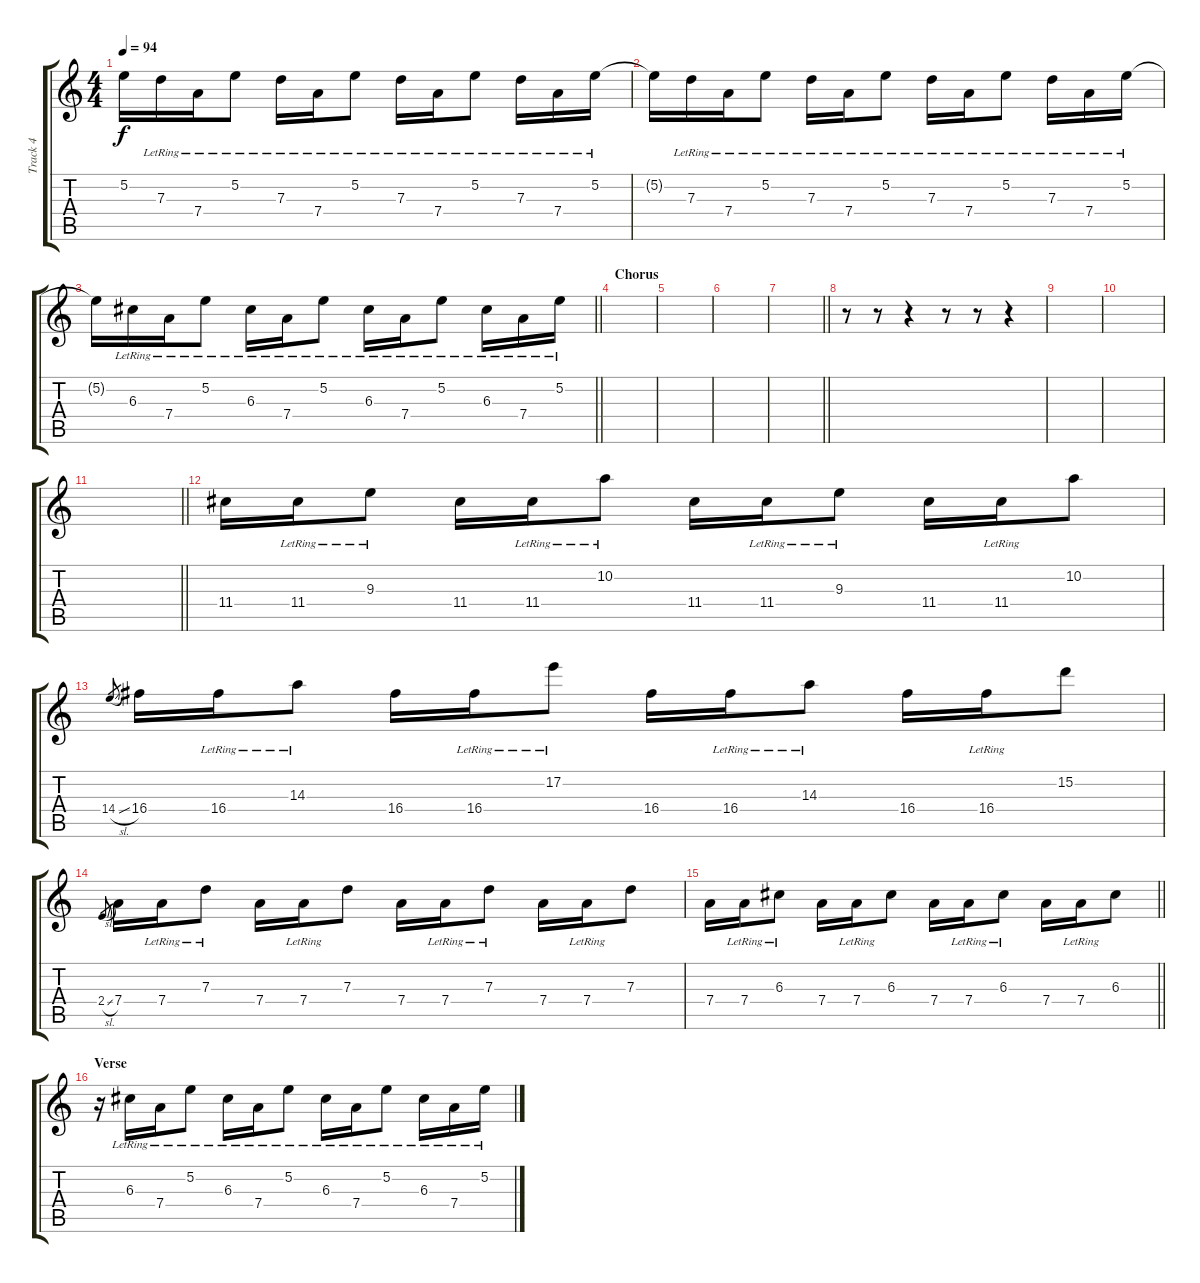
\track ("Track 4" "Track 4") {instrument electricguitarjazz}
\staff {score tabs}
\tuning (E4 B3 G3 D3 A2 E2) {hide}
\ts (4 4)
\tempo 94
\clef g2
\ks c
5.2{t}.16{dy f} 7.3{lr}.16 7.4{lr}.16 5.2{lr}.8 7.3{lr}.16 7.4{lr}.16 5.2{lr}.8 7.3{lr}.16 7.4{lr}.16 5.2{lr}.8 7.3{lr}.16 7.4{lr}.16 5.2{lr}.16 |
5.2{t}.16 7.3{lr}.16 7.4{lr}.16 5.2{lr}.8 7.3{lr}.16 7.4{lr}.16 5.2{lr}.8 7.3{lr}.16 7.4{lr}.16 5.2{lr}.8 7.3{lr}.16 7.4{lr}.16 5.2{lr}.16 |
\barLineRight lightlight
5.2{t}.16 6.3{lr}.16 7.4{lr}.16 5.2{lr}.8 6.3{lr}.16 7.4{lr}.16 5.2{lr}.8 6.3{lr}.16 7.4{lr}.16 5.2{lr}.8 6.3{lr}.16 7.4{lr}.16 5.2{lr}.16 |
\section ("" "Chorus")
|
|
|
\barLineRight lightlight
|
r.8 r.8 r.4 r.8 r.8 r.4 |
|
|
\barLineRight lightlight
|
11.4.16 11.4{lr}.16 9.3{lr}.8 11.4.16 11.4{lr}.16 10.2{lr}.8 11.4.16 11.4{lr}.16 9.3{lr}.8 11.4.16 11.4{lr}.16 10.2.8 |
14.4{sl}.8{gr} 16.4.16 16.4{lr}.16 14.3{lr}.8 16.4.16 16.4{lr}.16 17.2{lr}.8 16.4.16 16.4{lr}.16 14.3{lr}.8 16.4.16 16.4{lr}.16 15.2.8 |
2.4{sl}.8{gr} 7.4.16 7.4{lr}.16 7.3{lr}.8 7.4.16 7.4{lr}.16 7.3.8 7.4.16 7.4{lr}.16 7.3{lr}.8 7.4.16 7.4{lr}.16 7.3.8 |
\barLineRight lightlight
7.4.16 7.4{lr}.16 6.3{lr}.8 7.4.16 7.4{lr}.16 6.3.8 7.4.16 7.4{lr}.16 6.3{lr}.8 7.4.16 7.4{lr}.16 6.3.8 |
\section ("" "Verse")
r.16 6.3{lr}.16 7.4{lr}.16 5.2{lr}.8 6.3{lr}.16 7.4{lr}.16 5.2{lr}.8 6.3{lr}.16 7.4{lr}.16 5.2{lr}.8 6.3{lr}.16 7.4{lr}.16 5.2{lr}.16
